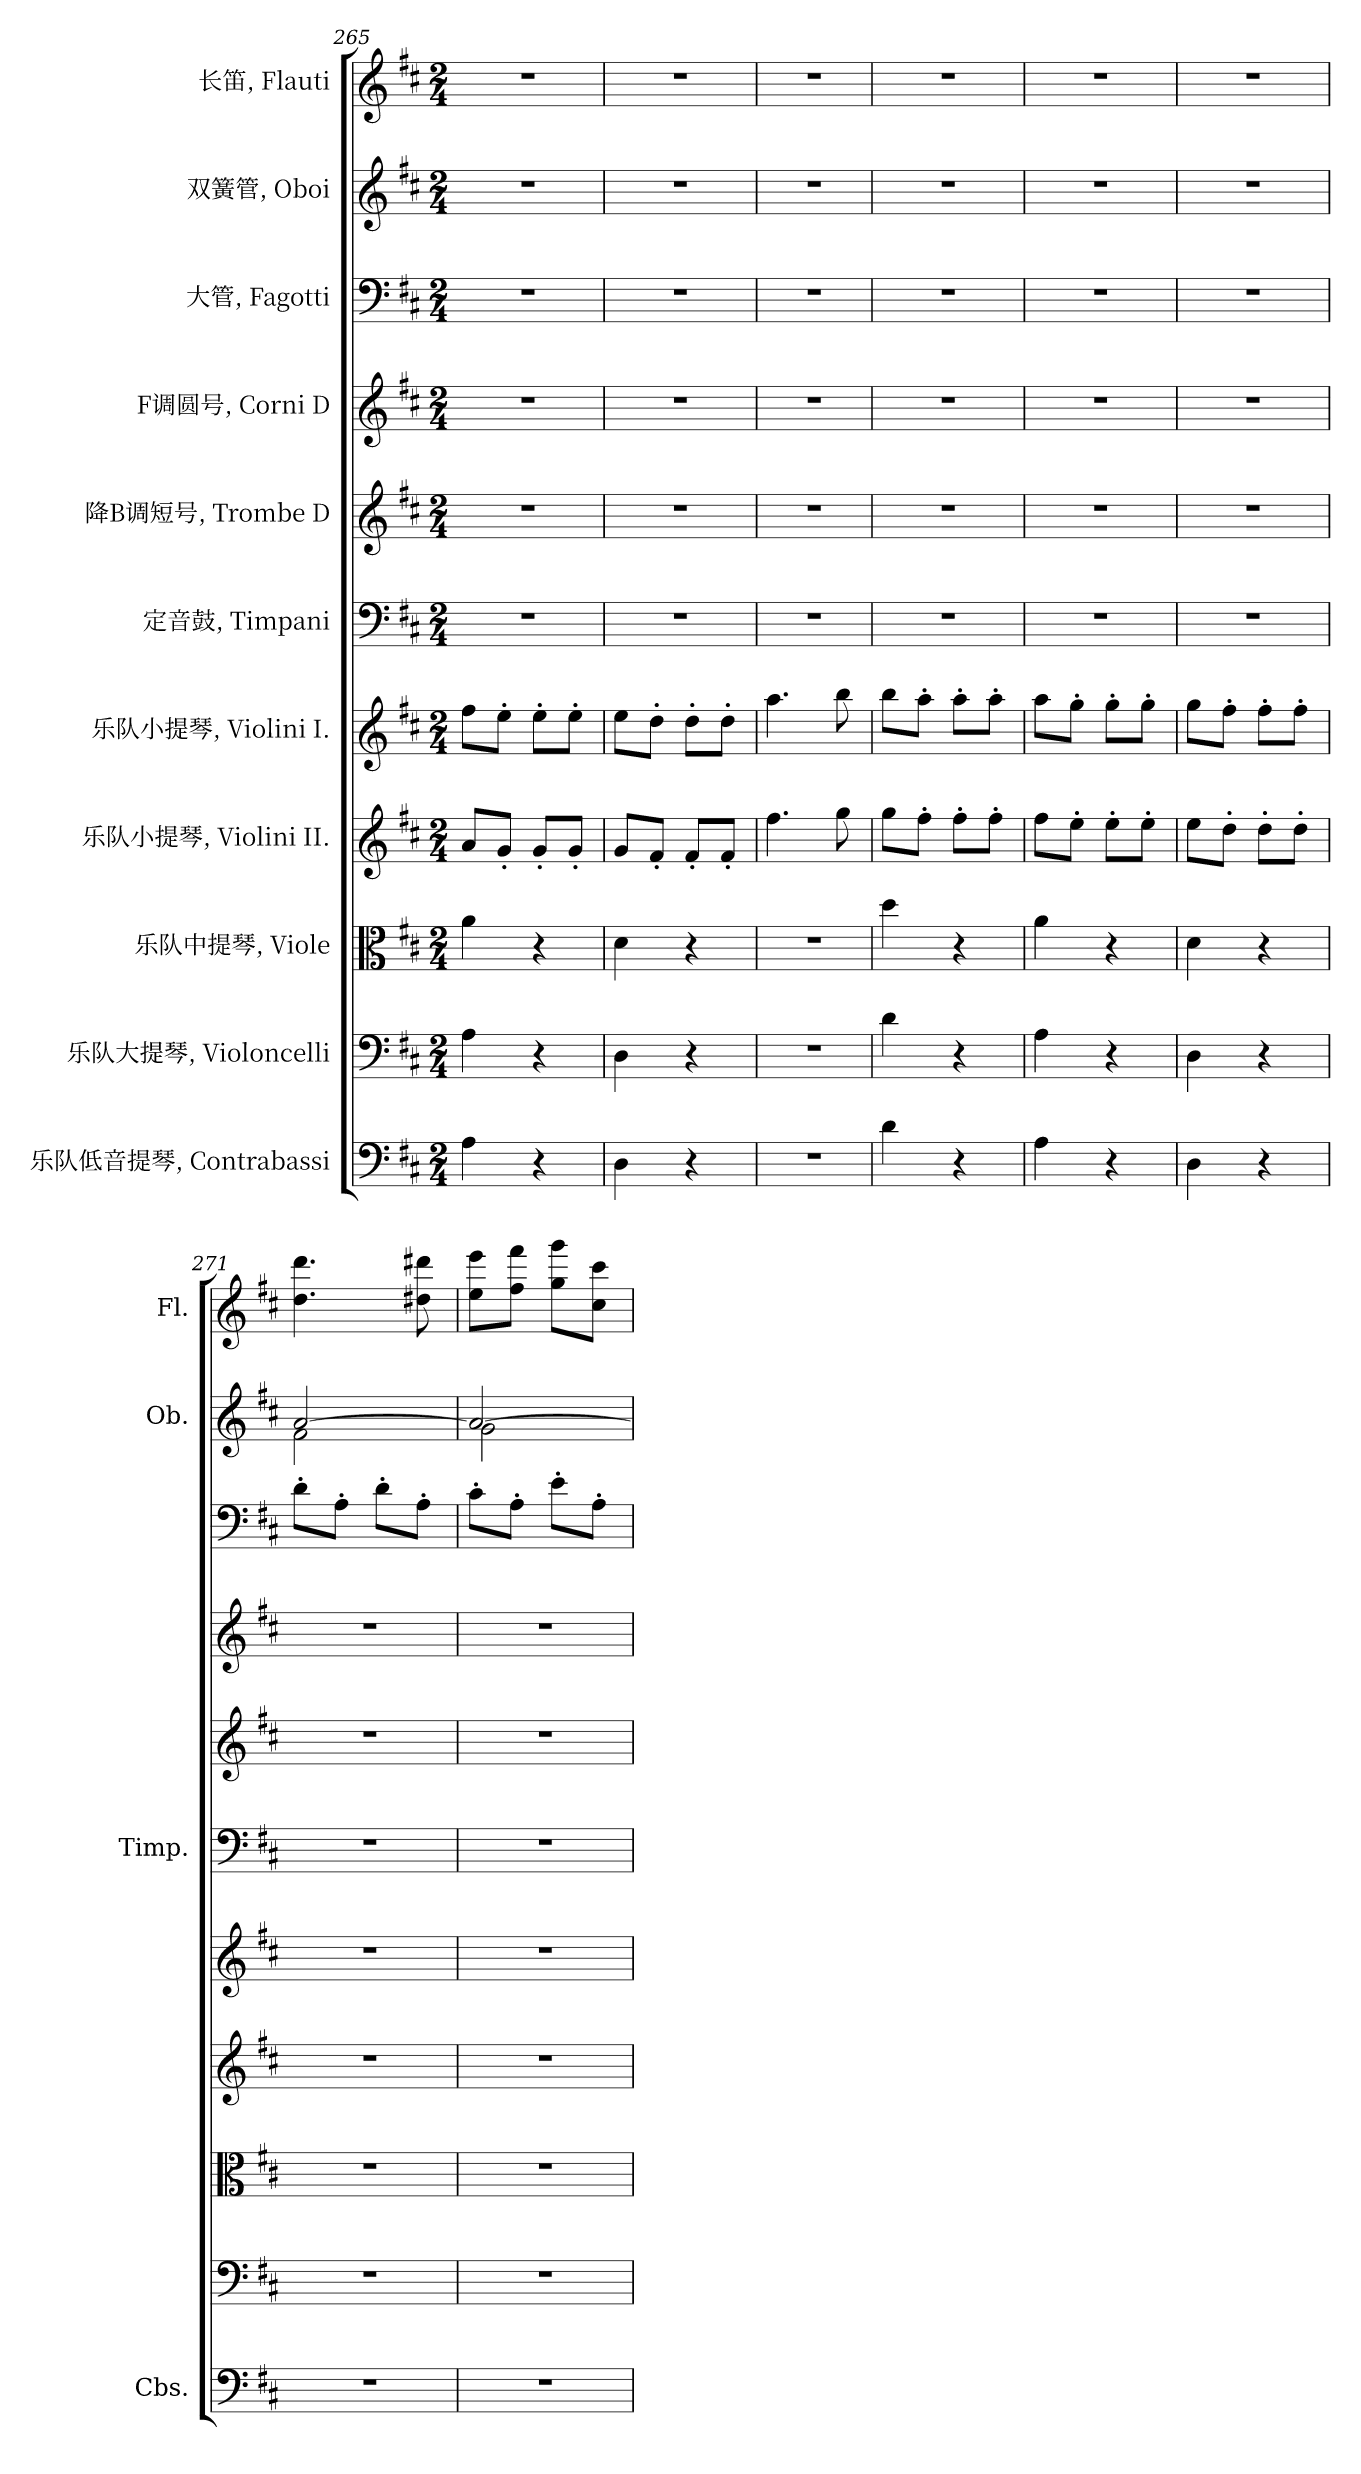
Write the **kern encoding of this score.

**kern	**kern	**kern	**kern	**kern	**kern	**kern	**kern	**kern	**kern	**kern
*part11	*part10	*part9	*part8	*part7	*part6	*part5	*part4	*part3	*part2	*part1
*staff11	*staff10	*staff9	*staff8	*staff7	*staff6	*staff5	*staff4	*staff3	*staff2	*staff1
*I"乐队低音提琴, Contrabassi	*I"乐队大提琴, Violoncelli	*I"乐队中提琴, Viole	*I"乐队小提琴, Violini II.	*I"乐队小提琴, Violini I.	*I"定音鼓, Timpani	*I"降B调短号, Trombe D	*I"F调圆号, Corni D	*I"大管, Fagotti	*I"双簧管, Oboi	*I"长笛, Flauti
*I'Cbs.	*	*	*	*	*I'Timp.	*	*	*	*I'Ob.	*I'Fl.
*clefF4	*clefF4	*clefC3	*clefG2	*clefG2	*clefF4	*clefG2	*clefG2	*clefF4	*clefG2	*clefG2
*ITrd7c12	*	*	*	*	*	*ITrd1c2	*ITrd4c7	*	*	*
*k[f#c#]	*k[f#c#]	*k[f#c#]	*k[f#c#]	*k[f#c#]	*k[f#c#]	*k[]	*k[f#]	*k[f#c#]	*k[f#c#]	*k[f#c#]
*M2/4	*M2/4	*M2/4	*M2/4	*M2/4	*M2/4	*M2/4	*M2/4	*M2/4	*M2/4	*M2/4
=265	=265	=265	=265	=265	=265	=265	=265	=265	=265	=265
4AA\	4A\	4a\	8a/L	8ff#\L	2r	2r	2r	2r	2r	2r
.	.	.	8g'/J	8ee'\J	.	.	.	.	.	.
4r	4r	4r	8g'/L	8ee'\L	.	.	.	.	.	.
.	.	.	8g'/J	8ee'\J	.	.	.	.	.	.
=266	=266	=266	=266	=266	=266	=266	=266	=266	=266	=266
4DD\	4D\	4d\	8g/L	8ee\L	2r	2r	2r	2r	2r	2r
.	.	.	8f#'/J	8dd'\J	.	.	.	.	.	.
4r	4r	4r	8f#'/L	8dd'\L	.	.	.	.	.	.
.	.	.	8f#'/J	8dd'\J	.	.	.	.	.	.
=267	=267	=267	=267	=267	=267	=267	=267	=267	=267	=267
2r	2r	2r	4.ff#\	4.aa\	2r	2r	2r	2r	2r	2r
.	.	.	8gg\	8bb\	.	.	.	.	.	.
=268	=268	=268	=268	=268	=268	=268	=268	=268	=268	=268
4D\	4d\	4dd\	8gg\L	8bb\L	2r	2r	2r	2r	2r	2r
.	.	.	8ff#'\J	8aa'\J	.	.	.	.	.	.
4r	4r	4r	8ff#'\L	8aa'\L	.	.	.	.	.	.
.	.	.	8ff#'\J	8aa'\J	.	.	.	.	.	.
!!LO:PB:g=z
=269	=269	=269	=269	=269	=269	=269	=269	=269	=269	=269
4AA\	4A\	4a\	8ff#\L	8aa\L	2r	2r	2r	2r	2r	2r
.	.	.	8ee'\J	8gg'\J	.	.	.	.	.	.
4r	4r	4r	8ee'\L	8gg'\L	.	.	.	.	.	.
.	.	.	8ee'\J	8gg'\J	.	.	.	.	.	.
=270	=270	=270	=270	=270	=270	=270	=270	=270	=270	=270
4DD\	4D\	4d\	8ee\L	8gg\L	2r	2r	2r	2r	2r	2r
.	.	.	8dd'\J	8ff#'\J	.	.	.	.	.	.
4r	4r	4r	8dd'\L	8ff#'\L	.	.	.	.	.	.
.	.	.	8dd'\J	8ff#'\J	.	.	.	.	.	.
=271	=271	=271	=271	=271	=271	=271	=271	=271	=271	=271
*	*	*	*	*	*	*	*	*	*^	*
2r	2r	2r	2r	2r	2r	2r	2r	8d'\L	[2a/	2f#\	4.dd\ 4.ddd\
.	.	.	.	.	.	.	.	8A'\J	.	.	.
.	.	.	.	.	.	.	.	8d'\L	.	.	.
.	.	.	.	.	.	.	.	8A'\J	.	.	8dd#X\ 8ddd#X\
=272	=272	=272	=272	=272	=272	=272	=272	=272	=272	=272	=272
2r	2r	2r	2r	2r	2r	2r	2r	8c#'\L	2a/_	2g\	8ee\ 8eee\L
.	.	.	.	.	.	.	.	8A'\J	.	.	8ff#\ 8fff#\J
.	.	.	.	.	.	.	.	8e'\L	.	.	8gg\ 8ggg\L
.	.	.	.	.	.	.	.	8A'\J	.	.	8cc#\ 8ccc#\J
*	*	*	*	*	*	*	*	*	*v	*v	*
=	=	=	=	=	=	=	=	=	=	=
*-	*-	*-	*-	*-	*-	*-	*-	*-	*-	*-
